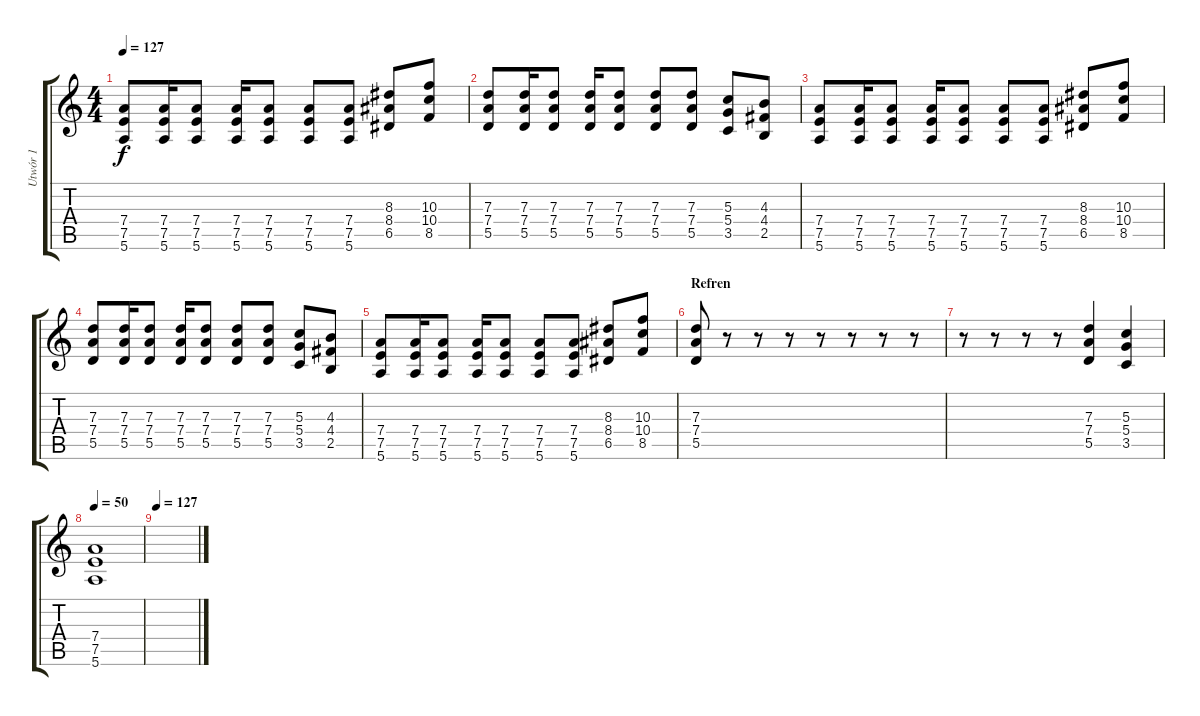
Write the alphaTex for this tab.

\track ("Utwór 1" "Utwór 1") {instrument distortionguitar}
\staff {score tabs}
\tuning (E4 B3 G3 D3 A2 E2) {hide}
\ts (4 4)
\tempo 127
\clef g2
\ks c
(7.4 7.5 5.6).8{dy f} (7.4 7.5 5.6).16 (7.4 7.5 5.6).8 (7.4 7.5 5.6).16 (7.4 7.5 5.6).8 (7.4 7.5 5.6).8 (7.4 7.5 5.6).8 (8.3 8.4 6.5).8 (10.3 10.4 8.5).8 |
(7.3 7.4 5.5).8 (7.3 7.4 5.5).16 (7.3 7.4 5.5).8 (7.3 7.4 5.5).16 (7.3 7.4 5.5).8 (7.3 7.4 5.5).8 (7.3 7.4 5.5).8 (5.3 5.4 3.5).8 (4.3 4.4 2.5).8 |
(7.4 7.5 5.6).8 (7.4 7.5 5.6).16 (7.4 7.5 5.6).8 (7.4 7.5 5.6).16 (7.4 7.5 5.6).8 (7.4 7.5 5.6).8 (7.4 7.5 5.6).8 (8.3 8.4 6.5).8 (10.3 10.4 8.5).8 |
(7.3 7.4 5.5).8 (7.3 7.4 5.5).16 (7.3 7.4 5.5).8 (7.3 7.4 5.5).16 (7.3 7.4 5.5).8 (7.3 7.4 5.5).8 (7.3 7.4 5.5).8 (5.3 5.4 3.5).8 (4.3 4.4 2.5).8 |
(7.4 7.5 5.6).8 (7.4 7.5 5.6).16 (7.4 7.5 5.6).8 (7.4 7.5 5.6).16 (7.4 7.5 5.6).8 (7.4 7.5 5.6).8 (7.4 7.5 5.6).8 (8.3 8.4 6.5).8 (10.3 10.4 8.5).8 |
\section ("" "Refren")
(7.3 7.4 5.5).8 r.8 r.8 r.8 r.8 r.8 r.8 r.8 |
r.8 r.8 r.8 r.8 (7.3 7.4 5.5).4 (5.3 5.4 3.5).4 |
\tempo 50
(7.4 7.5 5.6).1 |
\tempo 127
